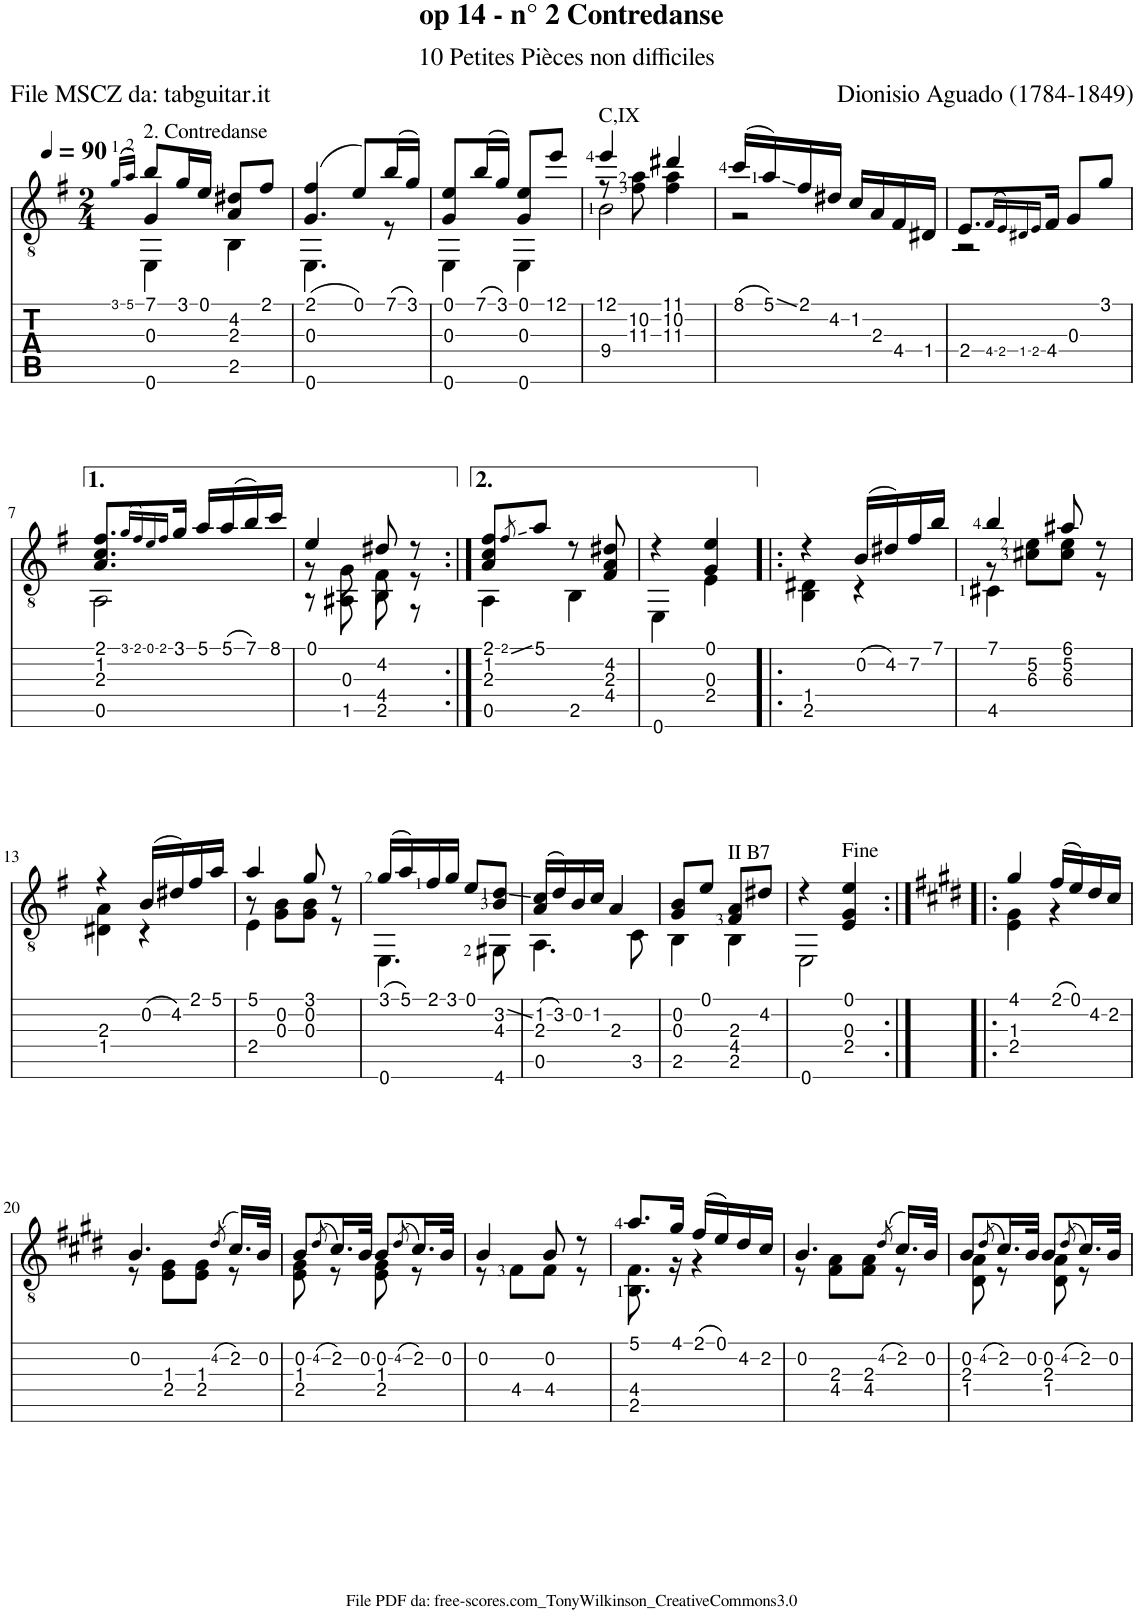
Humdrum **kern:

**kern	**kern
*part1	*part1
*staff2	*staff1
*I"Guitar	*
*I'Guit.	*
*stria6	*
*	*clefGv2
*k[f#]	*k[f#]
*M2/4	*M2/4
*MM90	*MM90
=1	=1
qg	(16qg/LL
qa	16qa/JJ)
*^	*^
*	*^	*	*^
!	!	!	!LO:TX:a:t=2. Contredanse	!	!
8bL	4G	4EE	8b/L	4G/	4EE\
16gL	.	.	16g/L	.	.
16eJJ	.	.	16e/JJ	.	.
8A\ 8d#\L	4ryy	4BB	8A/ 8d#X/L	4ryy	4BB\
8f#J	.	.	8f#/J	.	.
=2	=2	=2	=2	=2	=2
4f#	4.G	4.EE	(4f#/	4.G/	4.EE\
8eL	.	.	8e/L)	.	.
16bL	8ryy	8r	(16b/L	8ryy	8r
16gJJ	.	.	16g/JJ)	.	.
*	*v	*v	*	*	*
*	*	*	*v	*v
=3	=3	=3	=3
8G\ 8e\L	4EE	8G/ 8e/L	4EE\
16bL	.	(16b/L	.
16gJJ	.	16g/JJ)	.
8G\ 8e\L	4EE	8G/ 8e/L	4EE\
8eeJ	.	8ee/J	.
=4	=4	=4	=4
*	*^	*	*^
!	!	!	!LO:TX:a:t=C,IX	!	!
4ee	8r	2B	4ee/	8r	2B\
.	8f# 8a	.	.	8f#\ 8a\	.
4dd#	4f# 4a	.	4dd#X/	4f#\ 4a\	.
*	*v	*v	*	*	*
*	*	*	*v	*v
=5	=5	=5	=5
16ccLL	2r	(16cc/LL	2r
16aJ	.	16a/)	.
16f#L	.	16f#/	.
16d#JJ	.	16d#X/JJ	.
16cLL	.	16c/LL	.
16AJ	.	16A/	.
16F#L	.	16F#/	.
16D#JJ	.	16D#X/JJ	.
=6	=6	=6	=6
8.EL	2r	8.E/L	2r
qF#	.	(16qF#/LL	.
qE	.	16qE/)	.
qD#	.	16qD#X/	.
qE	.	16qE/JJ	.
16F#Jk	.	16F#/Jk	.
8GL	.	8G/L	.
8gJ	.	8g/J	.
!!LO:LB:g=z	!!
=7	=7	=7	=7
8.A\ 8.c\ 8.f#\L	2AA	8.A/ 8.c/ 8.f#/L	2AA\
qg	.	(16qg/LL	.
qf#	.	16qf#/)	.
qe	.	16qe/	.
qf#	.	16qf#/JJ	.
16gJk	.	16g/Jk	.
16aLL	.	16a/LL	.
16aJ	.	(16a/	.
16bL	.	16b/)	.
16ccJJ	.	16cc/JJ	.
=8	=8	=8	=8
*	*^	*	*^
4e	8r	8r	4e/	8r	8r
.	8G	8AA#	.	8G\	8AA#X\
8d#	8F#	8BB	8d#X/	8F#\	8BB\
8r	8r	8r	8r	8r	8r
*	*v	*v	*	*	*
*	*	*	*v	*v
=9:|!	=9:|!	=9:|!	=9:|!
8A\ 8c\ 8f#\L	4AA	8A/ 8c/ 8f#/L	4AA\
qf#	.	8qf#/	.
8aJ	.	8a/J	.
8r	4BB	8r	4BB\
8F# 8A 8d#	.	8F#/ 8A/ 8d#X/	.
=10	=10	=10	=10
4r	4EE	4r	4EE\
4G 4e	4E	4G/ 4e/	4E\
=11!|:	=11!|:	=11!|:	=11!|:
4r	4BB 4D#	4r	4BB\ 4D#X\
16BLL	4r	(16B/LL	4r
16d#J	.	16d#X/)	.
16f#L	.	16f#/	.
16bJJ	.	16b/JJ	.
=12	=12	=12	=12
*	*^	*	*^
4b	8r	4C#	4b/	8r	4C#X\
.	8c# 8e	.	.	8c#X\ 8e\L	.
8a#	8c# 8e	4ryy	8a#X/	8c#\ 8e\J	4ryy
8r	8r	.	8r	8r	.
*	*v	*v	*	*	*
*	*	*	*v	*v
!!LO:LB:g=z
=13	=13	=13	=13
4r	4D# 4A	4r	4D#X\ 4A\
16BLL	4r	(16B/LL	4r
16d#J	.	16d#X/)	.
16f#L	.	16f#/	.
16aJJ	.	16a/JJ	.
=14	=14	=14	=14
*	*^	*	*^
4a	8r	4E	4a/	8r	4E\
.	8G 8B	.	.	8G\ 8B\L	.
8g	8G 8B	4ryy	8g/	8G\ 8B\J	4ryy
8r	8r	.	8r	8r	.
*	*v	*v	*	*	*
*	*	*	*v	*v
=15	=15	=15	=15
16gLL	4.EE	(16g/LL	4.EE\
16aJ	.	16a/)	.
16f#L	.	16f#/	.
16gJJ	.	16g/JJ	.
8eL	.	8e/L	.
8B\ 8d\J	8GG#	8B/ 8d/J	8GG#X\
=16	=16	=16	=16
16A\ 16c\LL	4.AA	(16A/ 16c/LL	4.AA\
16dJ	.	16d/)	.
16BL	.	16B/	.
16cJJ	.	16c/JJ	.
4A	.	4A/	.
.	8C	.	8C\
=17	=17	=17	=17
8G\ 8B\L	4BB	8G/ 8B/L	4BB\
8eJ	.	8e/J	.
!	!	!LO:TX:a:t=II B7	!
8F#\ 8A\L	4BB	8F#/ 8A/L	4BB\
8d#J	.	8d#X/J	.
=18	=18	=18	=18
4r	2EE	4r	2EE\
4E 4G 4e	.	4E/ 4G/ 4e/	.
=19:|!|:	=19:|!|:	=19:|!|:	=19:|!|:
*k[f#c#g#d#]	*	*k[f#c#g#d#]	*
4g#	4E 4G#	4g#/	4E\ 4G#\
16f#LL	4r	(16f#/LL	4r
16eJ	.	16e/)	.
16d#L	.	16d#/	.
16c#JJ	.	16c#/JJ	.
!!LO:LB:g=z	!!
=20	=20	=20	=20
4.B	8r	4.B/	8r
.	8E 8G#	.	8E\ 8G#\L
.	8E 8G#	.	8E\ 8G#\J
qd#	.	(8qd#/	.
16.c#LL	8r	16.c#/LL)	8r
32BJJk	.	32B/JJk	.
=21	=21	=21	=21
8BL	8E 8G#	8B/L	8E\ 8G#\
qd#	.	(8qd#/	.
16.c#L	8r	16.c#/L)	8r
32BJJk	.	32B/JJk	.
8BL	8E 8G#	8B/L	8E\ 8G#\
qd#	.	(8qd#/	.
16.c#L	8r	16.c#/L)	8r
32BJJk	.	32B/JJk	.
=22	=22	=22	=22
4B	8r	4B/	8r
.	8F#	.	8F#\L
8B	8F#	8B/	8F#\J
8r	8r	8r	8r
=23	=23	=23	=23
8.aL	8.BB 8.F#	8.a/L	8.BB\ 8.F#\
16g#Jk	16r	16g#/Jk	16r
16f#LL	4r	(16f#/LL	4r
16eJ	.	16e/)	.
16d#L	.	16d#/	.
16c#JJ	.	16c#/JJ	.
=24	=24	=24	=24
4.B	8r	4.B/	8r
.	8F# 8A	.	8F#\ 8A\L
.	8F# 8A	.	8F#\ 8A\J
qd#	.	(8qd#/	.
16.c#LL	8r	16.c#/LL)	8r
32BJJk	.	32B/JJk	.
=25	=25	=25	=25
8BL	8D# 8A	8B/L	8D#\ 8A\
qd#	.	(8qd#/	.
16.c#L	8r	16.c#/L)	8r
32BJJk	.	32B/JJk	.
8BL	8D# 8A	8B/L	8D#\ 8A\
qd#	.	(8qd#/	.
16.c#L	8r	16.c#/L)	8r
32BJJk	.	32B/JJk	.
*v	*v	*	*
*	*v	*v
=	=
*-	*-
